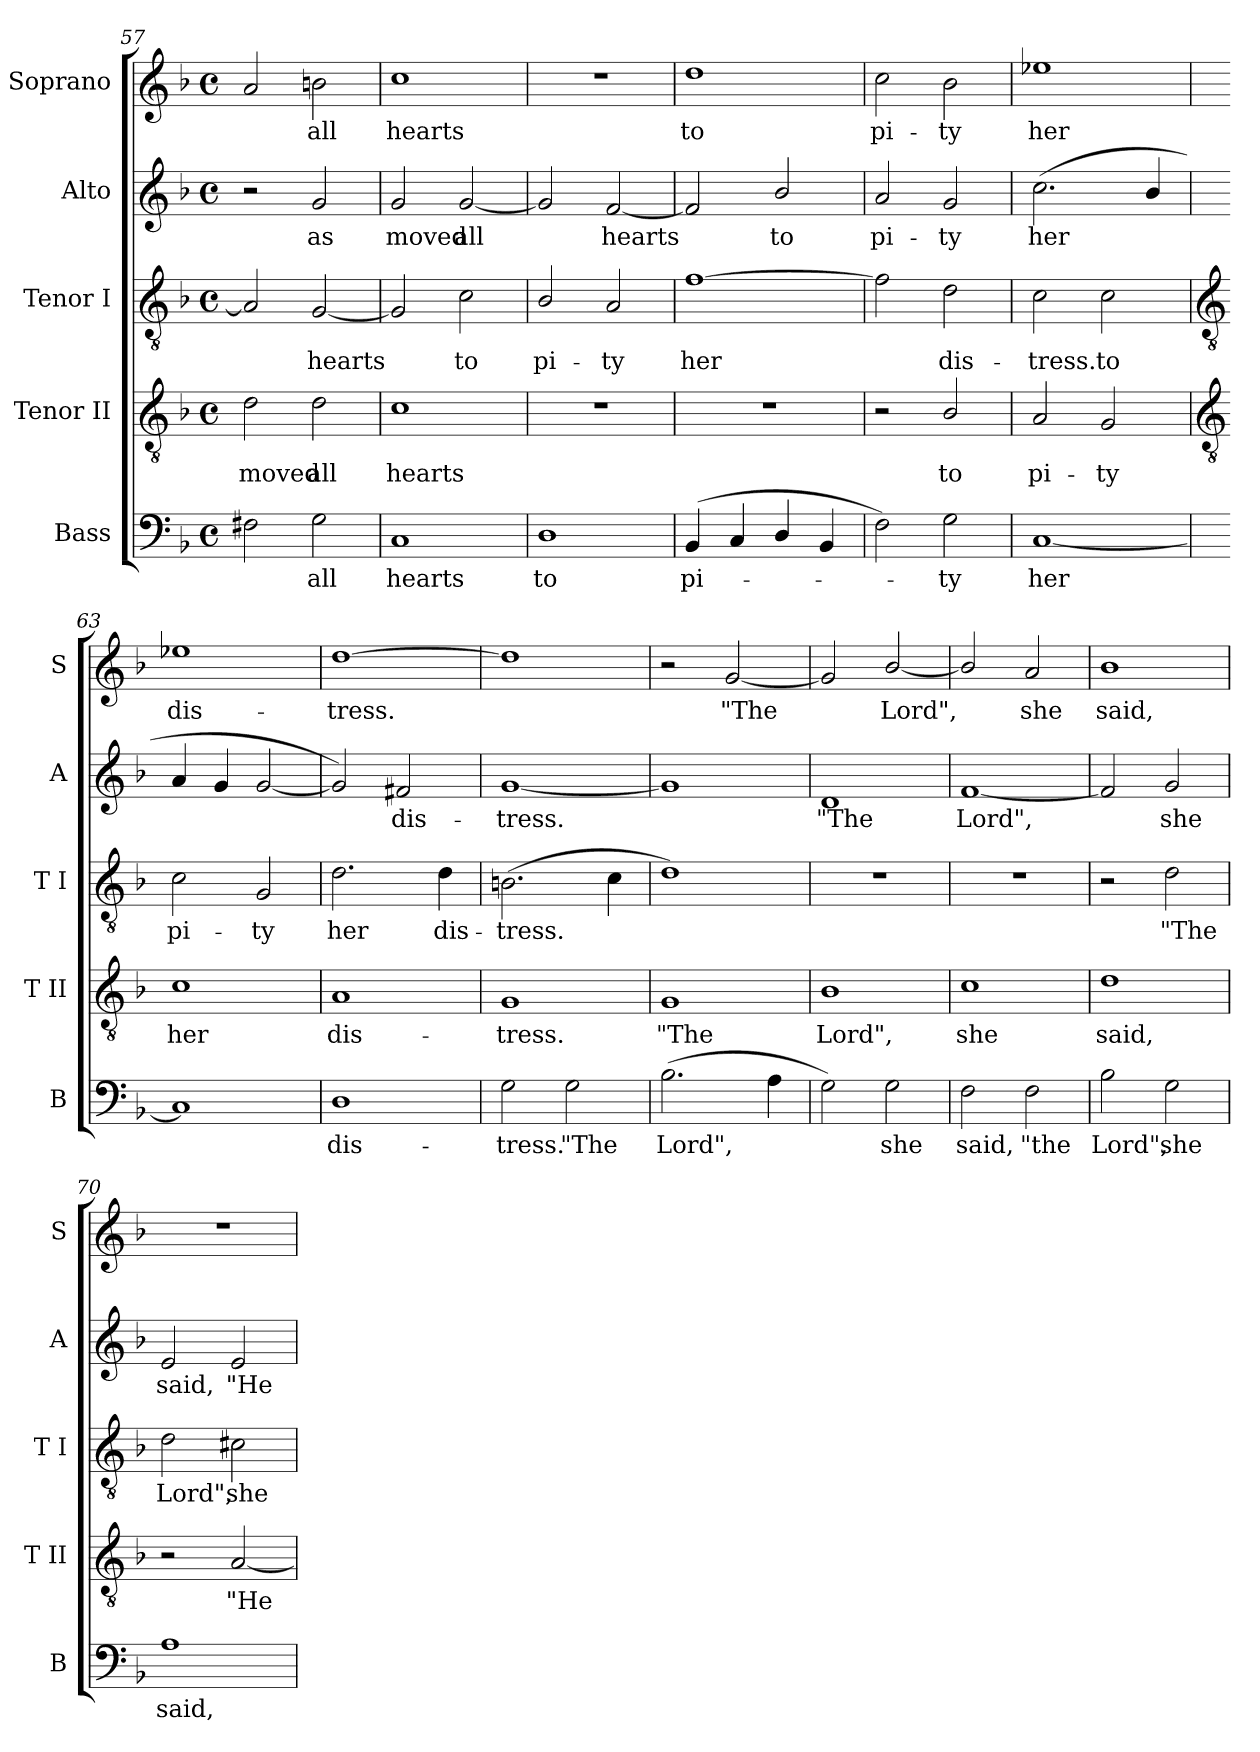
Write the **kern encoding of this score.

**kern	**text	**kern	**text	**kern	**text	**kern	**text	**kern	**text
*part5	*part5	*part4	*part4	*part3	*part3	*part2	*part2	*part1	*part1
*staff5	*staff5	*staff4	*staff4	*staff3	*staff3	*staff2	*staff2	*staff1	*staff1
*I"Bass	*	*I"Tenor II	*	*I"Tenor I	*	*I"Alto	*	*I"Soprano	*
*I'B	*	*I'T II	*	*I'T I	*	*I'A	*	*I'S	*
*clefF4	*	*clefGv2	*	*clefGv2	*	*clefG2	*	*clefG2	*
*k[b-]	*	*k[b-]	*	*k[b-]	*	*k[b-]	*	*k[b-]	*
*F:	*	*F:	*	*F:	*	*F:	*	*F:	*
*M4/4	*	*M4/4	*	*M4/4	*	*M4/4	*	*M4/4	*
*met(c)	*	*met(c)	*	*met(c)	*	*met(c)	*	*met(c)	*
=57	=57	=57	=57	=57	=57	=57	=57	=57	=57
!	!	!	!LO:LY:b	!	!	!	!	!	!
2F#X	.	2d	moved	2A]	.	2r	.	2a	.
!	!LO:LY:b	!	!LO:LY:b	!	!LO:LY:b	!	!LO:LY:b	!	!LO:LY:b
2G	all	2d	all	[2G	hearts	2g	as	2bn	all
=58	=58	=58	=58	=58	=58	=58	=58	=58	=58
!	!LO:LY:b	!	!LO:LY:b	!	!	!	!LO:LY:b	!	!LO:LY:b
1C	hearts	1c	hearts	2G]	.	2g	moved	1cc	hearts
!	!	!	!	!	!LO:LY:b	!	!LO:LY:b	!	!
.	.	.	.	2c	to	[2g	all	.	.
=59	=59	=59	=59	=59	=59	=59	=59	=59	=59
!	!LO:LY:b	!	!	!	!LO:LY:b	!	!	!	!
1D	to	1r	.	2B-/	pi-	2g]	.	1r	.
!	!	!	!	!	!LO:LY:b	!	!LO:LY:b	!	!
.	.	.	.	2A	-ty	[2f	hearts	.	.
=60	=60	=60	=60	=60	=60	=60	=60	=60	=60
!	!LO:LY:b	!	!	!	!LO:LY:b	!	!	!	!LO:LY:b
(<4BB-	pi-	1r	.	[1f	her	2f]	.	1dd	to
4C	.	.	.	.	.	.	.	.	.
!	!	!	!	!	!	!	!LO:LY:b	!	!
4D/	.	.	.	.	.	2b-/	to	.	.
4BB-	.	.	.	.	.	.	.	.	.
=61	=61	=61	=61	=61	=61	=61	=61	=61	=61
!	!	!	!	!	!	!	!LO:LY:b	!	!LO:LY:b
2F)	.	2r	.	2f]	.	2a	pi-	2cc	pi-
!	!LO:LY:b	!	!LO:LY:b	!	!LO:LY:b	!	!LO:LY:b	!	!LO:LY:b
2G	ty	2B-/	to	2d	dis-	2g	-ty	2b-	-ty
=62	=62	=62	=62	=62	=62	=62	=62	=62	=62
!	!LO:LY:b	!	!LO:LY:b	!	!LO:LY:b	!	!LO:LY:b	!	!LO:LY:b
[1C	her	2A	pi-	2c	-tress.	(<2.cc	her	1ee-X	her
!	!	!	!LO:LY:b	!	!LO:LY:b	!	!	!	!
.	.	2G	-ty	2c	to	.	.	.	.
.	.	.	.	.	.	4b-/	.	.	.
!!LO:LB:g=z
=63	=63	=63	=63	=63	=63	=63	=63	=63	=63
*	*	*clefGv2	*	*clefGv2	*	*	*	*	*
!	!	!	!LO:LY:b	!	!LO:LY:b	!	!	!	!LO:LY:b
1C]	.	1c	her	2c	pi-	4a	.	1ee-X	dis-
.	.	.	.	.	.	4g	.	.	.
!	!	!	!	!	!LO:LY:b	!	!	!	!
.	.	.	.	2G	-ty	[2g	.	.	.
=64	=64	=64	=64	=64	=64	=64	=64	=64	=64
!	!LO:LY:b	!	!LO:LY:b	!	!LO:LY:b	!	!	!	!LO:LY:b
1D	dis-	1A	dis-	2.d	her	2g])	.	[1dd	-tress.
!	!	!	!	!	!	!	!LO:LY:b	!	!
.	.	.	.	.	.	2f#X	dis-	.	.
!	!	!	!	!	!LO:LY:b	!	!	!	!
.	.	.	.	4d	dis-	.	.	.	.
=65	=65	=65	=65	=65	=65	=65	=65	=65	=65
!	!LO:LY:b	!	!LO:LY:b	!	!LO:LY:b	!	!LO:LY:b	!	!
2G	-tress.	1G	-tress.	(>2.Bn	-tress.	[1g	-tress.	1dd]	.
!	!LO:LY:b	!	!	!	!	!	!	!	!
2G	"The	.	.	.	.	.	.	.	.
.	.	.	.	4c	.	.	.	.	.
=66	=66	=66	=66	=66	=66	=66	=66	=66	=66
!	!LO:LY:b	!	!LO:LY:b	!	!	!	!	!	!
(>2.B-	Lord",	1G	"The	1d)	.	1g]	.	2r	.
!	!	!	!	!	!	!	!	!	!LO:LY:b
.	.	.	.	.	.	.	.	[2g	"The
4A	.	.	.	.	.	.	.	.	.
=67	=67	=67	=67	=67	=67	=67	=67	=67	=67
!	!	!	!LO:LY:b	!	!	!	!LO:LY:b	!	!
2G)	.	1B-	Lord",	1r	.	1d	"The	2g]	.
!	!LO:LY:b	!	!	!	!	!	!	!	!LO:LY:b
2G	she	.	.	.	.	.	.	[2b-/	Lord",
=68	=68	=68	=68	=68	=68	=68	=68	=68	=68
!	!LO:LY:b	!	!LO:LY:b	!	!	!	!LO:LY:b	!	!
2F	said,	1c	she	1r	.	[1f	Lord",	2b-/]	.
!	!LO:LY:b	!	!	!	!	!	!	!	!LO:LY:b
2F	"the	.	.	.	.	.	.	2a	she
=69	=69	=69	=69	=69	=69	=69	=69	=69	=69
!	!LO:LY:b	!	!LO:LY:b	!	!	!	!	!	!LO:LY:b
2B-	Lord",	1d	said,	2r	.	2f]	.	1b-	said,
!	!LO:LY:b	!	!	!	!LO:LY:b	!	!LO:LY:b	!	!
2G	she	.	.	2d	"The	2g	she	.	.
=70	=70	=70	=70	=70	=70	=70	=70	=70	=70
!	!LO:LY:b	!	!	!	!LO:LY:b	!	!LO:LY:b	!	!
1A	said,	2r	.	2d	Lord",	2e	said,	1r	.
!	!	!	!LO:LY:b	!	!LO:LY:b	!	!LO:LY:b	!	!
.	.	[2A	"He	2c#X	she	2e	"He	.	.
=	=	=	=	=	=	=	=	=	=
*-	*-	*-	*-	*-	*-	*-	*-	*-	*-
